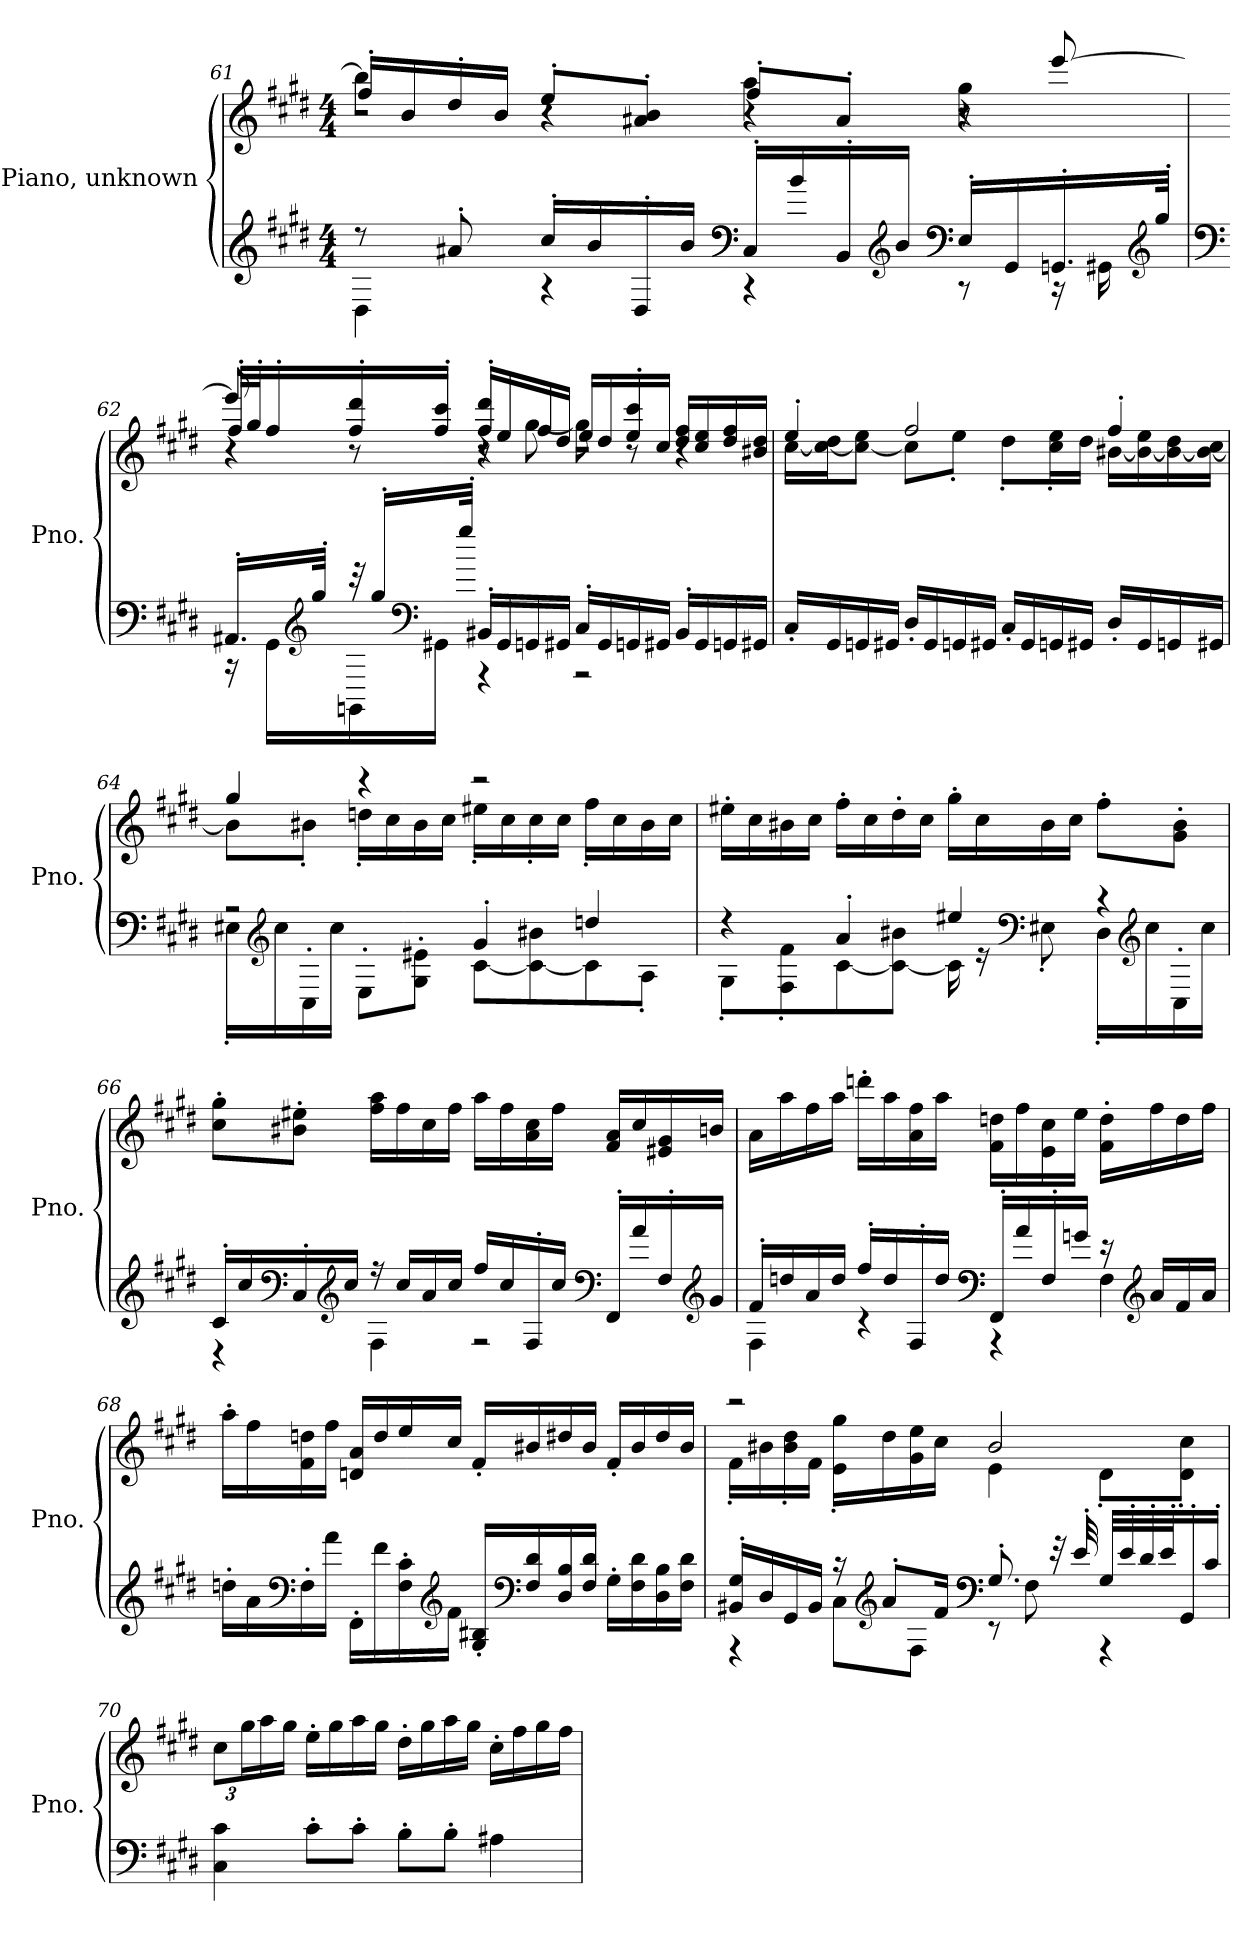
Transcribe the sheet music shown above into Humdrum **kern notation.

**kern	**kern
*part1	*part1
*staff2	*staff1
*I"Piano, unknown	*
*I'Pno.	*
!!LO:LB:g=z
*clefG2	*clefG2
*k[f#c#g#d#]	*k[f#c#g#d#]
*M4/4	*M4/4
=61	=61
*^	*^
*	*	*	*^
8r	4D#\	2r	4bb\]	16ff#'/LL
.	.	.	.	16b/
8a#X'/	.	.	.	16dd#'/
.	.	.	.	16b/JJ
16cc#'/LL	4r	.	4r	8ee'/L
16b/	.	.	.	.
16D#'/	.	.	.	8a#X/' 8b/'J
16b/JJ	.	.	.	.
*clefF4	*	*	*	*
16C#'/LL	4r	4r	4aa\	8ff#'/L
16b/	.	.	.	.
16BB'/	.	.	.	8a#'/J
*clefG2	*	*	*	*
16b/JJ	.	.	.	.
*clefF4	*	*	*	*
16E'/LL	8r	8r	4gg#\	4r
16GG#/	.	.	.	.
16.GGn'/	16r	[8eee/	.	.
.	16GG#X\	.	.	.
*clefG2	*	*	*	*
32gg#'/JJk	.	.	.	.
!!LO:LB:g=z	!!	!!
=62	=62	=62	=62	=62
*clefF4	*	*	*	*
16.AA#X'/LL	16r	8eee/]	4r	32ff#'/LLL
.	.	.	.	32gg#'/J
.	16GG#\LL	.	.	16ff#'/
*clefG2	*	*	*	*
32gg#'/JJk	.	.	.	.
32r	16GGn\	8r	.	16ff#/' 16ddd#/'
16gg#'/LL	.	.	.	.
*clefF4	*	*	*	*
.	16GG#X\JJ	.	.	16ff#/' 16ccc#/'JJ
32gg#'/JJk	.	.	.	.
16BB#X'/LL	4r	4r	8r	16ff#/' 16ddd#/'LL
16GG#/	.	.	.	16ee/
16GGn/	.	.	[8gg#\	16ff#/
16GG#X/JJ	.	.	.	16dd#/JJ
16C#'/LL	2r	2r	8gg#\]	16ee/LL
16GG#/	.	.	.	16dd#/
16GGn/	.	.	8r	16ee/' 16ccc#/'
16GG#X/JJ	.	.	.	16cc#/JJ
16BB#'/LL	.	.	4r	16dd#/ 16ff#/LL
16GG#/	.	.	.	16cc#/ 16ee/
16GGn/	.	.	.	16dd#/ 16ff#/
16GG#X/JJ	.	.	.	16b#X/ 16dd#/JJ
*v	*v	*	*	*
*	*	*v	*v
!!LO:LB:g=z
=63	=63	=63
16C#'/LL	4ee'/	[16cc#\LL
16GG#/	.	16cc#\_ 16dd#\J
16GGn/	.	8cc#\_ 8ee\J
16GG#X/JJ	.	.
16D#'/LL	2ff#/	8cc#\L]
16GG#/	.	.
16GGn/	.	8ee'\J
16GG#X/JJ	.	.
16C#'/LL	.	8dd#'\L
16GG#/	.	.
16GGn/	.	16cc#\' 16ee\'L
16GG#X/JJ	.	16dd#\JJ
16D#'/LL	4ff#'/	[16b#X\LL
16GG#/	.	16b#\_ 16ee\
16GGn/	.	16b#\_ 16dd#\
16GG#X/JJ	.	16b#\_ 16cc#\JJ
=64	=64	=64
*^	*	*
2r	16E#X'\LL	4gg#/	8b#\L]
*clefG2	*	*	*
.	16cc#\	.	.
.	16C#'\	.	8b#X'\J
.	16cc#\JJ	.	.
.	8E#'\L	4r	16ddn'\LL
.	.	.	16cc#\
.	8G#\' 8e#X\'J	.	16b#\
.	.	.	16cc#\JJ
4g#'/	[8c#\L	2r	16ee#X'\LL
.	.	.	16cc#\
.	8c#\_ 8b#X\	.	16cc#'\
.	.	.	16cc#\JJ
4ddn/	8c#\]	.	16ff#'\LL
.	.	.	16cc#\
.	8A'\J	.	16b#\
.	.	.	16cc#\JJ
*	*	*v	*v
!!LO:PB:g=z
=65	=65	=65
4r	8G#'\L	16ee#X'\LL
.	.	16cc#\
.	8F#\' 8f#\'	16b#X\
.	.	16cc#\JJ
4a'/	[8c#\	16ff#'\LL
.	.	16cc#\
.	8c#\_ 8b#X\J	16dd#'\
.	.	16cc#\JJ
4ee#X/	16c#\]	16gg#'\LL
.	16r	16cc#\
*clefF4	*	*
.	8E#X'\	16b#\
.	.	16cc#\JJ
4r	16D#'\LL	8ff#'\L
*clefG2	*	*
.	16cc#\	.
.	16C#'\	8g#\' 8b#\'J
.	16cc#\JJ	.
!!LO:LB:g=z
=66	=66	=66
16c#'/LL	4r	8cc#\' 8gg#\'L
16cc#/	.	.
*clefF4	*	*
16C#'/	.	8b#X\' 8ee#X\'J
*clefG2	*	*
16cc#/JJ	.	.
16r	4F#\	16ff#\ 16aa\LL
16cc#/LL	.	16ff#\
16a/	.	16cc#\
16cc#/JJ	.	16ff#\JJ
16ff#/LL	2r	16aa\LL
16cc#/	.	16ff#\
16F#'/	.	16a\ 16cc#\
16cc#/JJ	.	16ff#\JJ
*clefF4	*	*
16FF#'/LL	.	16f#/ 16a/LL
16a/	.	16cc#/
16F#'/	.	16e#X/ 16g#/
*clefG2	*	*
16g#/JJ	.	16bn/JJ
!!LO:LB:g=z
=67	=67	=67
16f#'/LL	4F#\	16a\LL
16ddn/	.	16aa\
16a/	.	16ff#\
16dd/JJ	.	16aa\JJ
16ff#'/LL	4r	16dddn'\LL
16dd/	.	16aa\
16F#'/	.	16a\ 16ff#\
16dd/JJ	.	16aa\JJ
*clefF4	*	*
16FF#'/LL	4r	16f#\ 16ddn\LL
16a/	.	16ff#\
16F#'/	.	16e\ 16cc#\
16gn/JJ	.	16ee\JJ
16r	4F#\	16f#\' 16dd\'LL
*clefG2	*	*
16a/LL	.	16ff#\
16f#/	.	16dd\
16a/JJ	.	16ff#\JJ
*v	*v	*
!!LO:LB:g=z
=68	=68
16ddn'\LL	16aa'\LL
16a\	16ff#\
*clefF4	*
16F#'\	16f#\ 16ddn\
16a\JJ	16ff#\JJ
16FF#'\LL	16dn/ 16a/LL
16f#\	16dd/
16F#\' 16c#\'	16ee/
*clefG2	*
16f#\JJ	16cc#/JJ
16G#/' 16B#X/'LL	16f#'/LL
*clefF4	*
16F#/ 16d#/	16b#X/
16D#/ 16B#/	16dd#X/
16F#/ 16d#/JJ	16b#/JJ
16G#'\LL	16f#'/LL
16F#\ 16d#\	16b#/
16D#\ 16B#\	16dd#/
16F#\ 16d#\JJ	16b#/JJ
!!LO:LB:g=z
=69	=69
*^	*^
16BB#X/' 16G#/'LL	4r	2r	16f#'\LL
16D#/	.	.	16b#X\
16GG#/	.	.	16b#\' 16dd#\'
16BB#/JJ	.	.	16f#\JJ
16r	8C#\L	.	16e\' 16gg#\'LL
*clefG2	*	*	*
8a'/L	.	.	16dd#\
.	8F#\J	.	16g#\ 16ee\
16f#/Jk	.	.	16cc#\JJ
*clefF4	*	*	*
8.G#'/	8r	2b#/	4e\
.	8F#\	.	.
32r	.	.	.
32e'/	.	.	.
32G#/LLL	4r	.	8d#'\L
32e'/	.	.	.
32d#'/	.	.	.
32e'/J	.	.	.
16GG#'/	.	.	8d#\' 8cc#\'J
16c#'/JJ	.	.	.
*v	*v	*	*
*	*v	*v
=70	=70
*	*Xbrackettup
4C#\ 4c#\	12cc#\L
.	24gg#\L
.	16aa\
.	16gg#\JJ
8c#'\L	16ee'\LL
.	16gg#\
8c#'\J	16aa\
.	16gg#\JJ
8B'\L	16dd#'\LL
.	16gg#\
8B'\J	16aa\
.	16gg#\JJ
4A#X\	16cc#'\LL
.	16ff#\
.	16gg#\
.	16ff#\JJ
=	=
*-	*-
